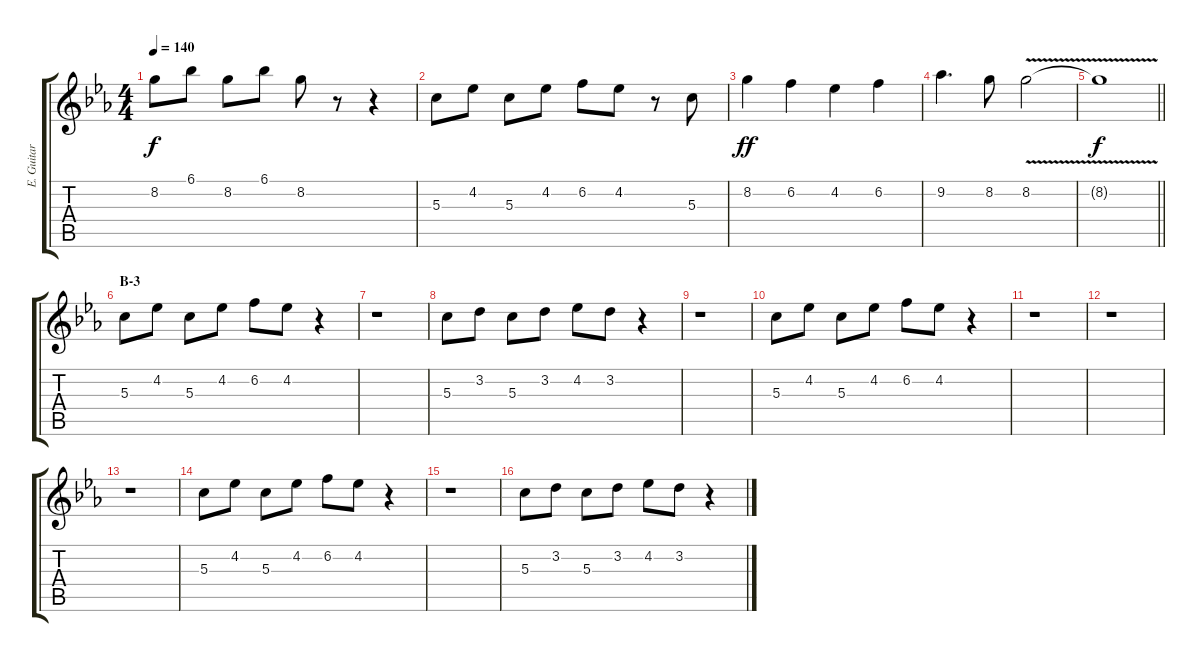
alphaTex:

\track ("E. Guitar III" "E. Guitar ") {instrument overdrivenguitar}
\staff {score tabs}
\tuning (E4 B3 G3 D3 A2 E2) {hide}
\ts (4 4)
\tempo 140
\clef g2
\ks eb
8.2.8{dy f} 6.1.8 8.2.8 6.1.8 8.2.8 r.8 r.4 |
5.3.8 4.2.8 5.3.8 4.2.8 6.2.8 4.2.8 r.8 5.3.8 |
8.2.4{dy ff} 6.2.4 4.2.4 6.2.4 |
9.2.4{d} 8.2.8 8.2{v}.2 |
\barLineRight lightlight
8.2{t}.1{dy f} |
\section ("" "B-3")
5.3.8 4.2.8 5.3.8 4.2.8 6.2.8 4.2.8 r.4 |
r.1 |
5.3.8 3.2.8 5.3.8 3.2.8 4.2.8 3.2.8 r.4 |
r.1 |
5.3.8 4.2.8 5.3.8 4.2.8 6.2.8 4.2.8 r.4 |
r.1 |
r.1 |
r.1 |
5.3.8 4.2.8 5.3.8 4.2.8 6.2.8 4.2.8 r.4 |
r.1 |
5.3.8 3.2.8 5.3.8 3.2.8 4.2.8 3.2.8 r.4
